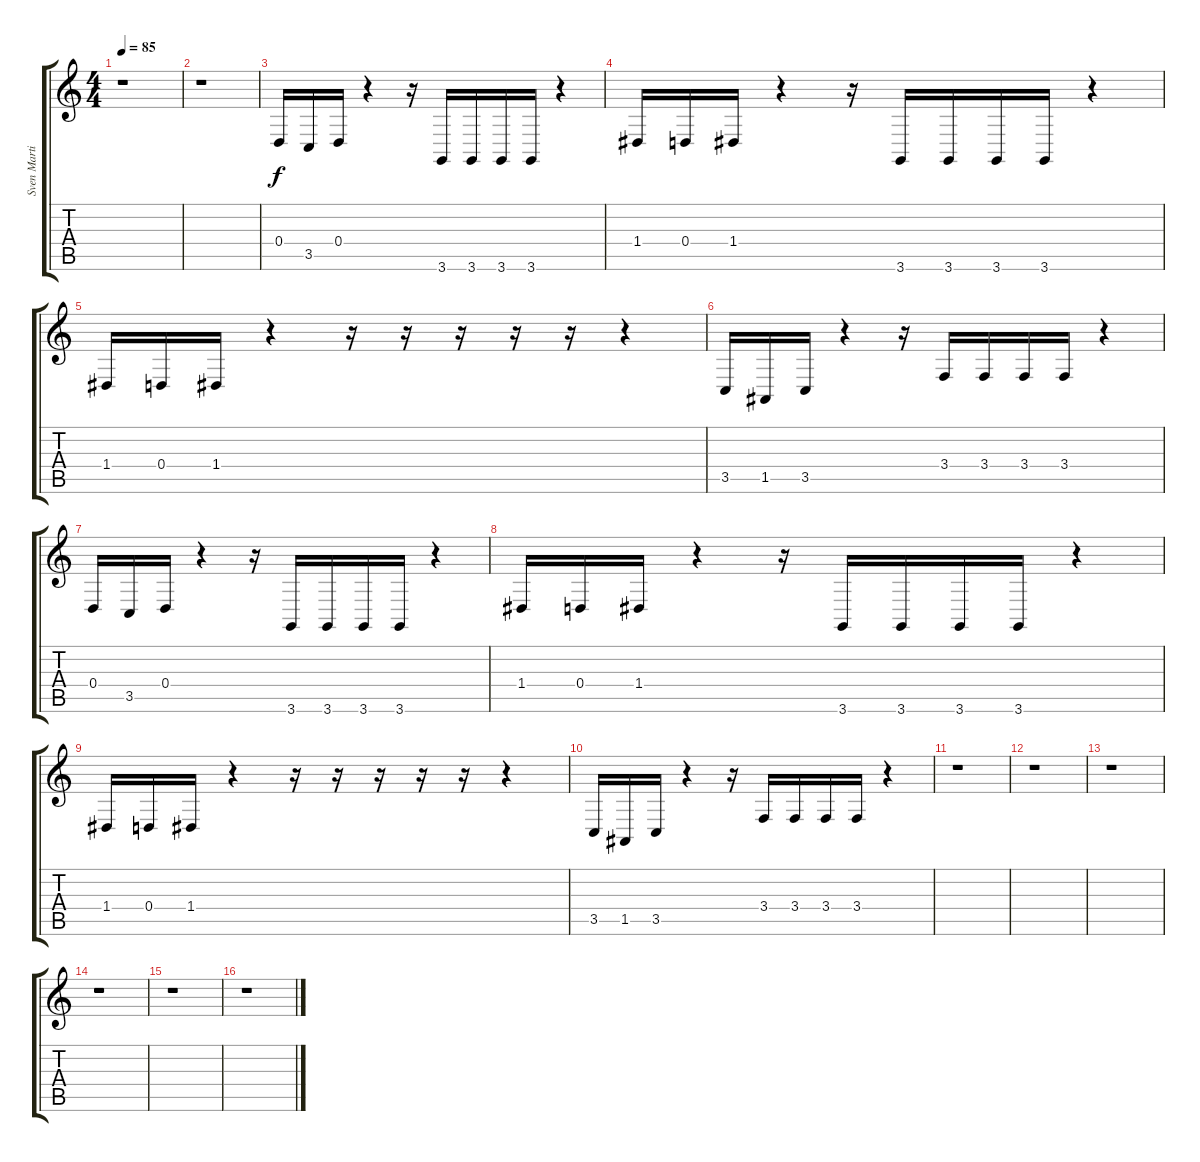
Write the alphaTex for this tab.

\track ("Sven Martin" "Sven Marti") {instrument tremolostrings}
\staff {score tabs}
\tuning (E4 B3 G3 D3 A2 E2) {hide}
\ts (4 4)
\tempo 85
\clef g2
\ks c
r.1{dy f} |
r.1 |
0.4.16 3.5.16 0.4.16 r.4 r.16 3.6.16 3.6.16 3.6.16 3.6.16 r.4 |
1.4.16 0.4.16 1.4.16 r.4 r.16 3.6.16 3.6.16 3.6.16 3.6.16 r.4 |
1.4.16 0.4.16 1.4.16 r.4 r.16 r.16 r.16 r.16 r.16 r.4 |
3.5.16 1.5.16 3.5.16 r.4 r.16 3.4.16 3.4.16 3.4.16 3.4.16 r.4 |
0.4.16 3.5.16 0.4.16 r.4 r.16 3.6.16 3.6.16 3.6.16 3.6.16 r.4 |
1.4.16 0.4.16 1.4.16 r.4 r.16 3.6.16 3.6.16 3.6.16 3.6.16 r.4 |
1.4.16 0.4.16 1.4.16 r.4 r.16 r.16 r.16 r.16 r.16 r.4 |
3.5.16 1.5.16 3.5.16 r.4 r.16 3.4.16 3.4.16 3.4.16 3.4.16 r.4 |
r.1 |
r.1 |
r.1 |
r.1 |
r.1 |
r.1
